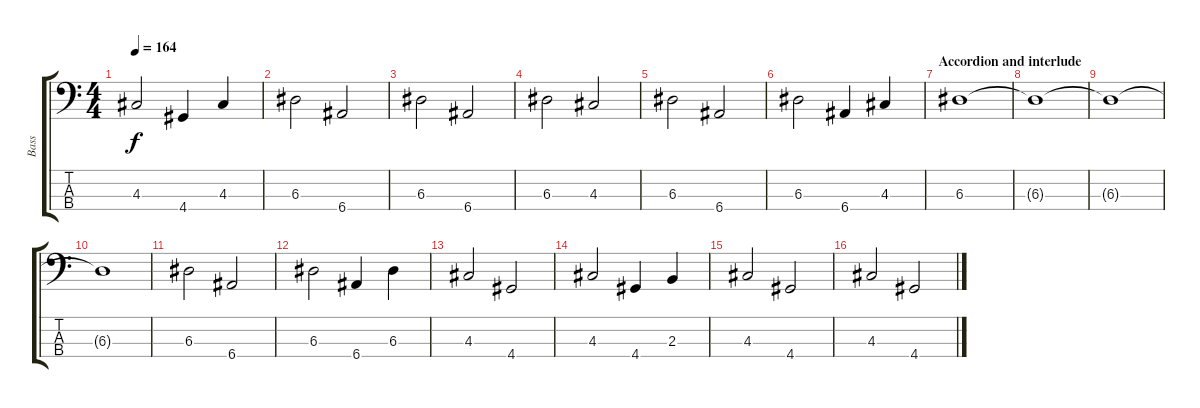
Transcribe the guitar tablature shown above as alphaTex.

\track ("Bass" "Bass") {instrument electricbassfinger}
\staff {score tabs}
\tuning (G2 D2 A1 E1) {hide}
\ts (4 4)
\tempo 164
\clef f4
\ks c
4.3.2{dy f} 4.4.4 4.3.4 |
6.3.2 6.4.2 |
6.3.2 6.4.2 |
6.3.2 4.3.2 |
6.3.2 6.4.2 |
6.3.2 6.4.4 4.3.4 |
\section ("" "Accordion and interlude")
6.3.1 |
6.3{t}.1 |
6.3{t}.1 |
6.3{t}.1 |
6.3.2 6.4.2 |
6.3.2 6.4.4 6.3.4 |
4.3.2 4.4.2 |
4.3.2 4.4.4 2.3.4 |
4.3.2 4.4.2 |
4.3.2 4.4.2
